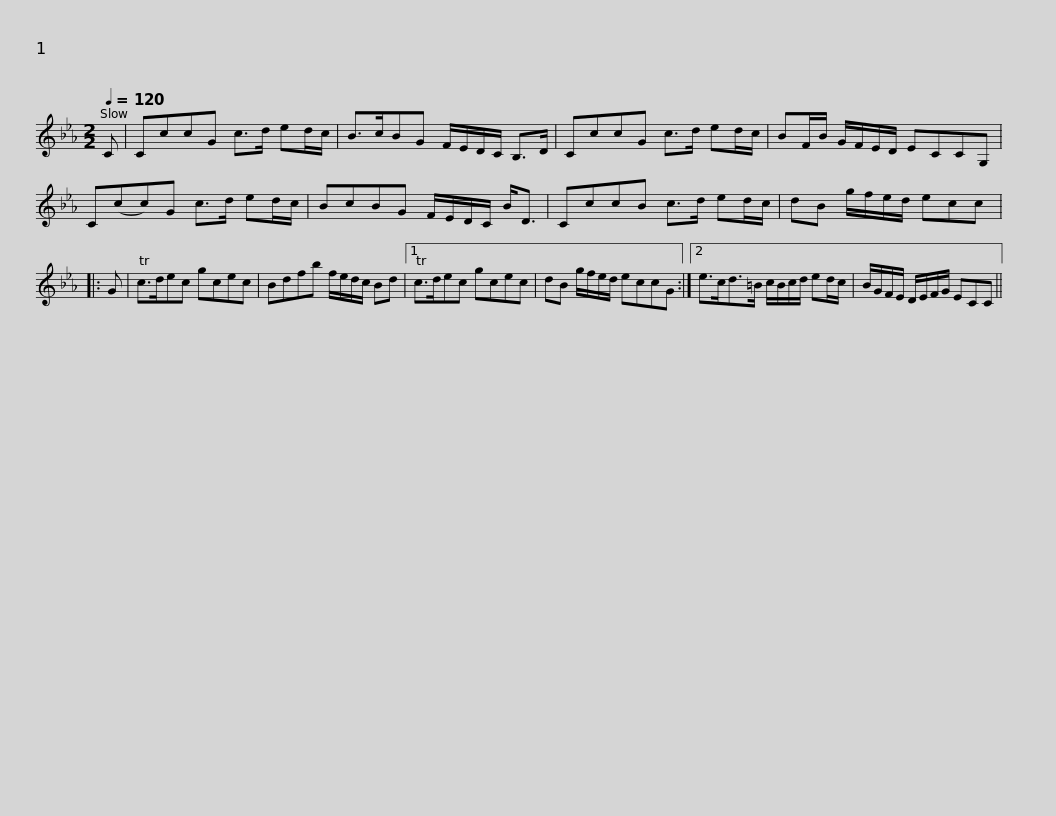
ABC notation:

X:1
L:1/8
Q:1/4=120
M:2/2
I:linebreak $
K:Eb
V:1 treble
V:1
 C | CccG c>d ed/c/ | B>cBG F/E/D/C/ B,>D | CccG c>d ed/c/ | BF/B/ G/F/E/D/ ECCG, |$ %5
 C(cc)G c>d ed/c/ | BcBG F/E/D/C/ B<D | CccB c>d ed/c/ | dB g/f/e/d/ ecc |: G |$ %10
 Tc>dec gcec | Bdfb f/e/d/c/ Bd |1 Tc>dec gcec | dB g/f/e/d/ eccG :|2$ e>cd>=B c/B/c/d/ ed/c/ | %15
 B/G/F/E/ D/E/F/G/ ECC || %16
